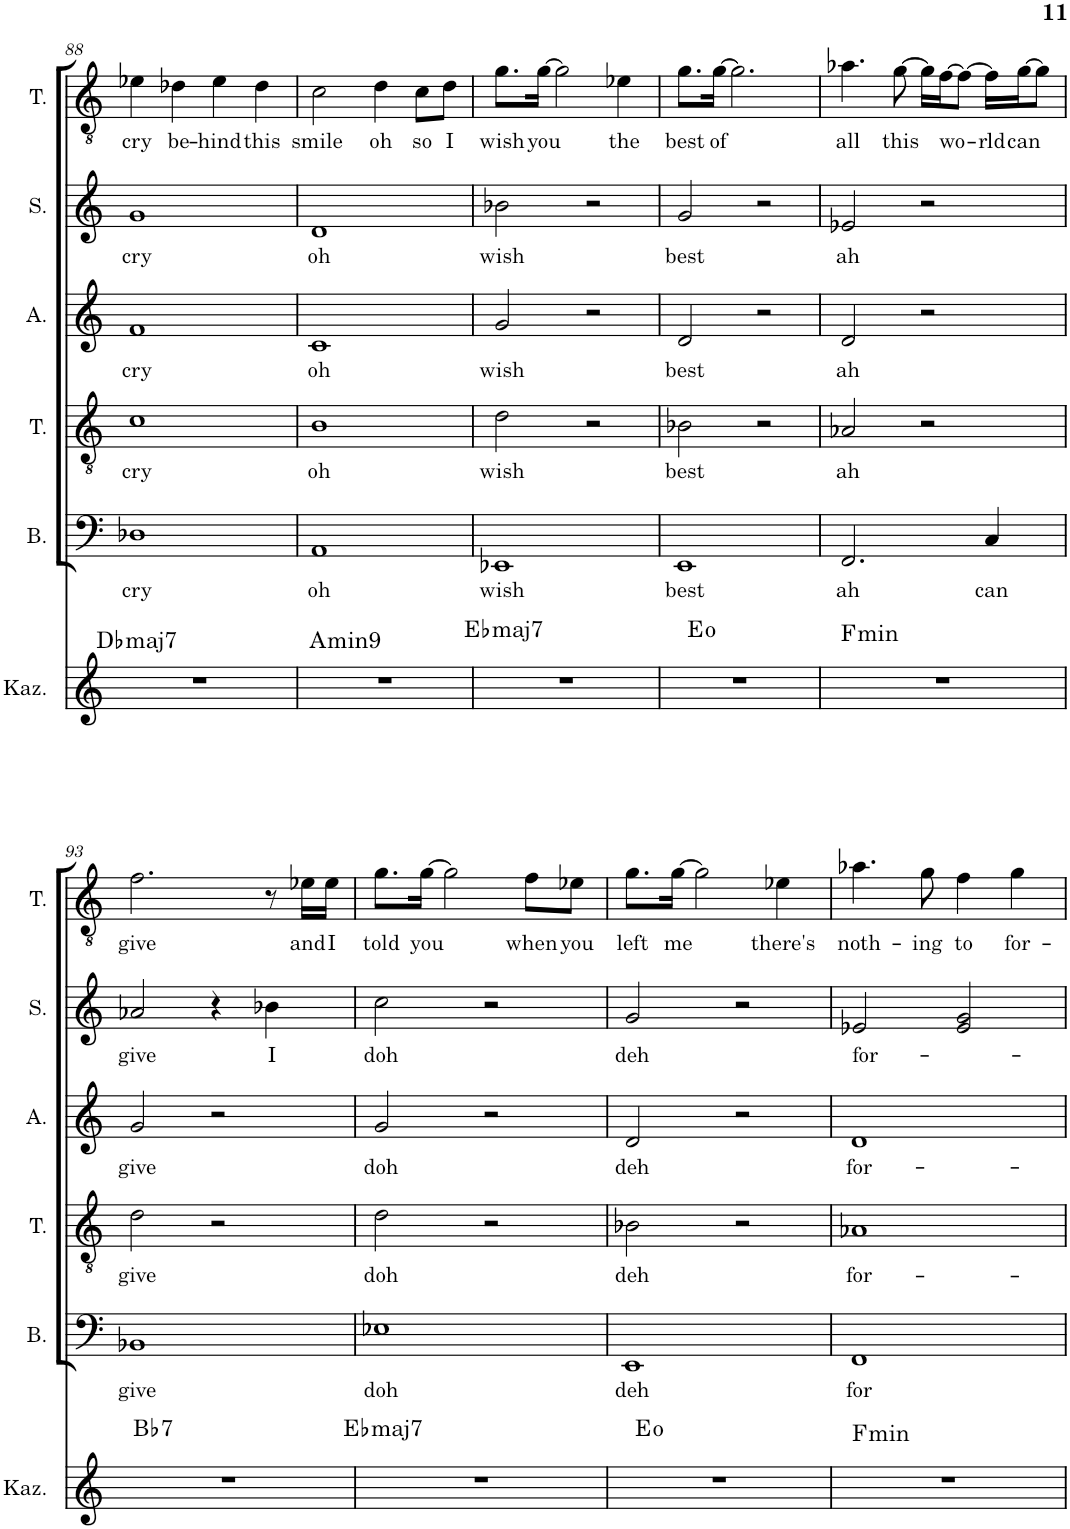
**kern	**harte	**kern	**text	**kern	**text	**kern	**text	**kern	**text	**kern	**text
*part6	*part6	*part5	*part5	*part4	*part4	*part3	*part3	*part2	*part2	*part1	*part1
*staff6	*	*staff5	*staff5	*staff4	*staff4	*staff3	*staff3	*staff2	*staff2	*staff1	*staff1
*I"Kazoo	*	*I"Bass	*	*I"Tenor	*	*I"Alto	*	*I"Soprano	*	*I"Tenor	*
*I'Kaz.	*	*I'B.	*	*I'T.	*	*I'A.	*	*I'S.	*	*I'T.	*
!!LO:PB:g=z
*clefG2	*	*clefF4	*	*clefGv2	*	*clefG2	*	*clefG2	*	*clefGv2	*
*k[]	*	*k[]	*	*k[]	*	*k[]	*	*k[]	*	*k[]	*
*M4/4	*	*M4/4	*	*M4/4	*	*M4/4	*	*M4/4	*	*M4/4	*
=88	=88	=88	=88	=88	=88	=88	=88	=88	=88	=88	=88
!	!LO:H:kt=maj7	!	!LO:LY:b	!	!LO:LY:b	!	!LO:LY:b	!	!LO:LY:b	!	!LO:LY:b
1r	Db:maj7	1D-X	cry	1c	cry	1f	cry	1g	cry	4e-X\	cry
!	!	!	!	!	!	!	!	!	!	!	!LO:LY:b
.	.	.	.	.	.	.	.	.	.	4d-X\	be-
!	!	!	!	!	!	!	!	!	!	!	!LO:LY:b
.	.	.	.	.	.	.	.	.	.	4e-\	-hind
!	!	!	!	!	!	!	!	!	!	!	!LO:LY:b
.	.	.	.	.	.	.	.	.	.	4d-\	this
=89	=89	=89	=89	=89	=89	=89	=89	=89	=89	=89	=89
!	!LO:H:kt=min9	!	!LO:LY:b	!	!LO:LY:b	!	!LO:LY:b	!	!LO:LY:b	!	!LO:LY:b
1r	A:min9	1AA	oh	1B	oh	1c	oh	1d	oh	2c\	smile
!	!	!	!	!	!	!	!	!	!	!	!LO:LY:b
.	.	.	.	.	.	.	.	.	.	4d\	oh
!	!	!	!	!	!	!	!	!	!	!	!LO:LY:b
.	.	.	.	.	.	.	.	.	.	8c\L	so
!	!	!	!	!	!	!	!	!	!	!	!LO:LY:b
.	.	.	.	.	.	.	.	.	.	8d\J	I
=90	=90	=90	=90	=90	=90	=90	=90	=90	=90	=90	=90
!	!LO:H:kt=maj7	!	!LO:LY:b	!	!LO:LY:b	!	!LO:LY:b	!	!LO:LY:b	!	!LO:LY:b
1r	Eb:maj7	1EE-X	wish	2d\	wish	2g/	wish	2b-X\	wish	8.g\L	wish
!	!	!	!	!	!	!	!	!	!	!	!LO:LY:b
.	.	.	.	.	.	.	.	.	.	[16g\Jk	you
.	.	.	.	.	.	.	.	.	.	2g\]	.
.	.	.	.	2r	.	2r	.	2r	.	.	.
!	!	!	!	!	!	!	!	!	!	!	!LO:LY:b
.	.	.	.	.	.	.	.	.	.	4e-X\	the
=91	=91	=91	=91	=91	=91	=91	=91	=91	=91	=91	=91
!	!	!	!LO:LY:b	!	!LO:LY:b	!	!LO:LY:b	!	!LO:LY:b	!	!LO:LY:b
1r	E:dim	1EE	best	2B-X\	best	2d/	best	2g/	best	8.g\L	best
!	!	!	!	!	!	!	!	!	!	!	!LO:LY:b
.	.	.	.	.	.	.	.	.	.	[16g\Jk	of
.	.	.	.	.	.	.	.	.	.	2.g\]	.
.	.	.	.	2r	.	2r	.	2r	.	.	.
=92	=92	=92	=92	=92	=92	=92	=92	=92	=92	=92	=92
!	!LO:H:kt=min	!	!LO:LY:b	!	!LO:LY:b	!	!LO:LY:b	!	!LO:LY:b	!	!LO:LY:b
1r	F:min	2.FF/	ah	2A-X/	ah	2d/	ah	2e-X/	ah	4.a-X\	all
!	!	!	!	!	!	!	!	!	!	!	!LO:LY:b
.	.	.	.	.	.	.	.	.	.	[8g\	this
.	.	.	.	2r	.	2r	.	2r	.	16g\LL]	.
!	!	!	!	!	!	!	!	!	!	!	!LO:LY:b
.	.	.	.	.	.	.	.	.	.	[16f\J	wo-
.	.	.	.	.	.	.	.	.	.	8f\J_	.
!	!	!	!LO:LY:b	!	!	!	!	!	!	!	!LO:LY:b
.	.	4C/	can	.	.	.	.	.	.	16f\LL]	-rld
!	!	!	!	!	!	!	!	!	!	!	!LO:LY:b
.	.	.	.	.	.	.	.	.	.	[16g\J	can
.	.	.	.	.	.	.	.	.	.	8g\J]	.
!!LO:LB:g=z
=93	=93	=93	=93	=93	=93	=93	=93	=93	=93	=93	=93
!	!LO:H:kt=7	!	!LO:LY:b	!	!LO:LY:b	!	!LO:LY:b	!	!LO:LY:b	!	!LO:LY:b
1r	Bb:7	1BB-X	give	2d\	give	2g/	give	2a-X/	give	2.f\	give
.	.	.	.	2r	.	2r	.	4r	.	.	.
!	!	!	!	!	!	!	!	!	!LO:LY:b	!	!
.	.	.	.	.	.	.	.	4b-X\	I	8r	.
!	!	!	!	!	!	!	!	!	!	!	!LO:LY:b
.	.	.	.	.	.	.	.	.	.	16e-X\LL	and
!	!	!	!	!	!	!	!	!	!	!	!LO:LY:b
.	.	.	.	.	.	.	.	.	.	16e-\JJ	I
=94	=94	=94	=94	=94	=94	=94	=94	=94	=94	=94	=94
!	!LO:H:kt=maj7	!	!LO:LY:b	!	!LO:LY:b	!	!LO:LY:b	!	!LO:LY:b	!	!LO:LY:b
1r	Eb:maj7	1E-X	doh	2d\	doh	2g/	doh	2cc\	doh	8.g\L	told
!	!	!	!	!	!	!	!	!	!	!	!LO:LY:b
.	.	.	.	.	.	.	.	.	.	[16g\Jk	you
.	.	.	.	.	.	.	.	.	.	2g\]	.
.	.	.	.	2r	.	2r	.	2r	.	.	.
!	!	!	!	!	!	!	!	!	!	!	!LO:LY:b
.	.	.	.	.	.	.	.	.	.	8f\L	when
!	!	!	!	!	!	!	!	!	!	!	!LO:LY:b
.	.	.	.	.	.	.	.	.	.	8e-X\J	you
=95	=95	=95	=95	=95	=95	=95	=95	=95	=95	=95	=95
!	!	!	!LO:LY:b	!	!LO:LY:b	!	!LO:LY:b	!	!LO:LY:b	!	!LO:LY:b
1r	E:dim	1EE	deh	2B-X\	deh	2d/	deh	2g/	deh	8.g\L	left
!	!	!	!	!	!	!	!	!	!	!	!LO:LY:b
.	.	.	.	.	.	.	.	.	.	[16g\Jk	me
.	.	.	.	.	.	.	.	.	.	2g\]	.
.	.	.	.	2r	.	2r	.	2r	.	.	.
!	!	!	!	!	!	!	!	!	!	!	!LO:LY:b
.	.	.	.	.	.	.	.	.	.	4e-X\	there's
=96	=96	=96	=96	=96	=96	=96	=96	=96	=96	=96	=96
!	!LO:H:kt=min	!	!LO:LY:b	!	!LO:LY:b	!	!LO:LY:b	!	!LO:LY:b	!	!LO:LY:b
1r	F:min	1FF	for	1A-X	for-	1d	for-	2e-X/	for-	4.a-X\	noth-
!	!	!	!	!	!	!	!	!	!	!	!LO:LY:b
.	.	.	.	.	.	.	.	.	.	8g\	-ing
!	!	!	!	!	!	!	!	!	!	!	!LO:LY:b
.	.	.	.	.	.	.	.	2e-/ 2g/	.	4f\	to
!	!	!	!	!	!	!	!	!	!	!	!LO:LY:b
.	.	.	.	.	.	.	.	.	.	4g\	for-
=	=	=	=	=	=	=	=	=	=	=	=
*-	*-	*-	*-	*-	*-	*-	*-	*-	*-	*-	*-
